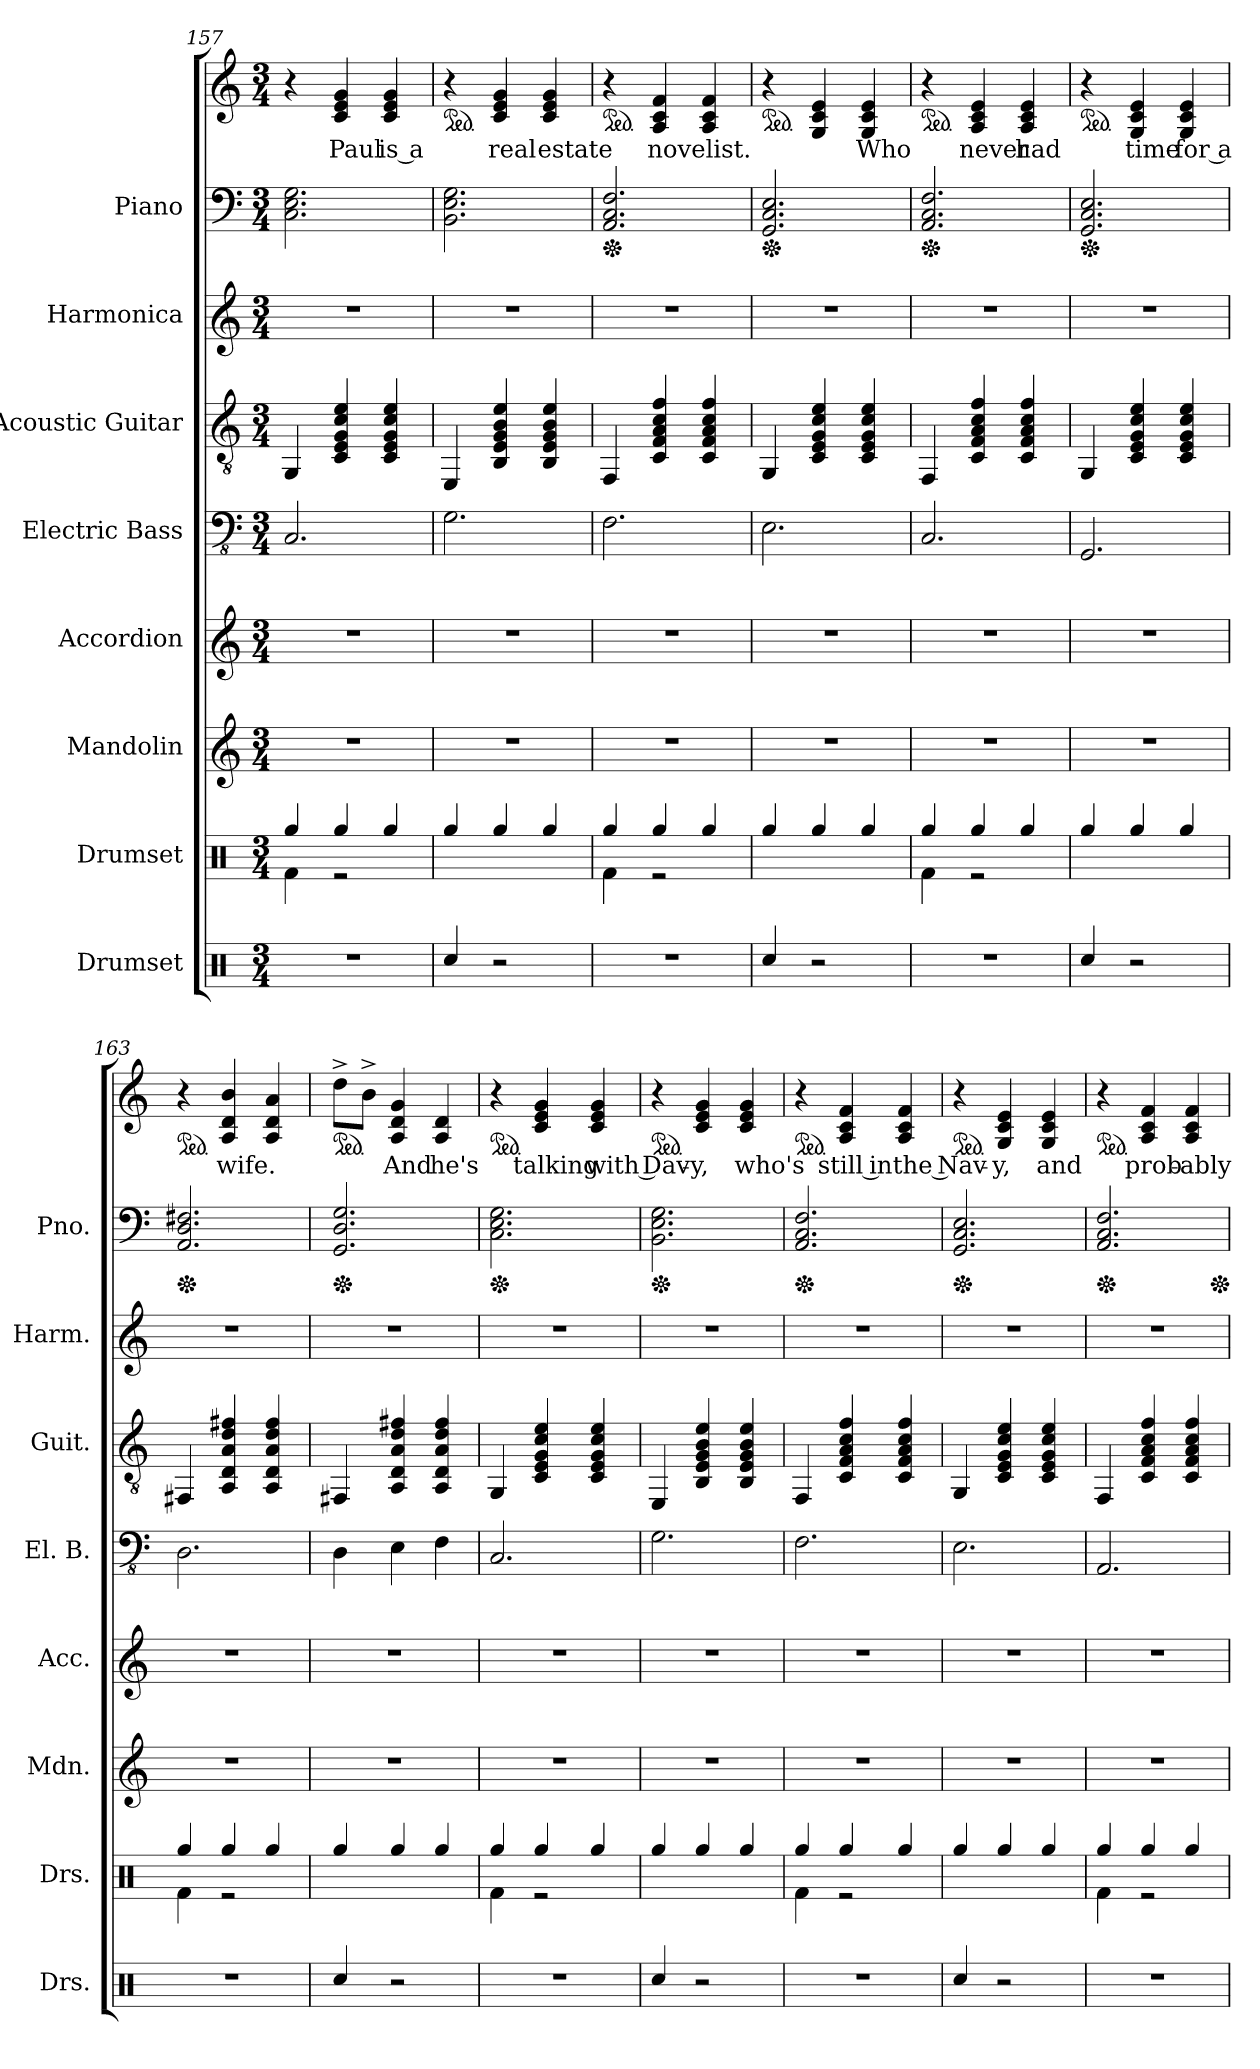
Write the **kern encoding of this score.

**kern	**kern	**kern	**kern	**kern	**kern	**kern	**kern	**kern	**text
*part8	*part7	*part6	*part5	*part4	*part3	*part2	*part1	*part1	*part1
*staff9	*staff8	*staff7	*staff6	*staff5	*staff4	*staff3	*staff2	*staff1	*staff1
*I"Drumset	*I"Drumset	*I"Mandolin	*I"Accordion	*I"Electric Bass	*I"Acoustic Guitar	*I"Harmonica	*I"Piano	*	*
*I'Drs.	*I'Drs.	*I'Mdn.	*I'Acc.	*I'El. B.	*I'Guit.	*I'Harm.	*I'Pno.	*	*
*clefX	*clefX	*clefG2	*clefG2	*clefFv4	*clefGv2	*clefG2	*clefF4	*clefG2	*
*k[]	*k[]	*k[]	*k[]	*k[]	*k[]	*k[]	*k[]	*k[]	*
*M3/4	*M3/4	*M3/4	*M3/4	*M3/4	*M3/4	*M3/4	*M3/4	*M3/4	*
=157	=157	=157	=157	=157	=157	=157	=157	=157	=157
*	*^	*	*	*	*	*	*	*	*
2.r	4Rgg/	4Rf\	2.r	2.r	2.CC/	4GG/	2.r	2.C\ 2.E\ 2.G\	4r	.
.	4Rgg/	2r	.	.	.	4C/ 4E/ 4G/ 4c/ 4e/	.	.	4c/ 4e/ 4g/	Paul
.	4Rgg/	.	.	.	.	4C/ 4E/ 4G/ 4c/ 4e/	.	.	4c/ 4e/ 4g/	is a
*	*v	*v	*	*	*	*	*	*	*	*
=158	=158	=158	=158	=158	=158	=158	=158	=158	=158
*	*	*	*	*	*	*	*	*ped	*
4Rcc/	4Rgg/	2.r	2.r	2.GG\	4EE/	2.r	2.BB\ 2.E\ 2.G\	4r	.
2r	4Rgg/	.	.	.	4BB/ 4E/ 4G/ 4B/ 4e/	.	.	4c/ 4e/ 4g/	real
.	4Rgg/	.	.	.	4BB/ 4E/ 4G/ 4B/ 4e/	.	.	4c/ 4e/ 4g/	estate
=159	=159	=159	=159	=159	=159	=159	=159	=159	=159
*	*^	*	*	*	*	*	*	*	*
*	*	*	*	*	*	*	*	*Xped	*	*
*	*	*	*	*	*	*	*	*	*ped	*
2.r	4Rgg/	4Rf\	2.r	2.r	2.FF\	4FF/	2.r	2.AA/ 2.C/ 2.F/	4r	.
.	4Rgg/	2r	.	.	.	4C/ 4F/ 4A/ 4c/ 4f/	.	.	4A/ 4c/ 4f/	novelist.
.	4Rgg/	.	.	.	.	4C/ 4F/ 4A/ 4c/ 4f/	.	.	4A/ 4c/ 4f/	.
*	*v	*v	*	*	*	*	*	*	*	*
=160	=160	=160	=160	=160	=160	=160	=160	=160	=160
*	*	*	*	*	*	*	*Xped	*	*
*	*	*	*	*	*	*	*	*ped	*
4Rcc/	4Rgg/	2.r	2.r	2.EE\	4GG/	2.r	2.GG/ 2.C/ 2.E/	4r	.
2r	4Rgg/	.	.	.	4C/ 4E/ 4G/ 4c/ 4e/	.	.	4G/ 4c/ 4e/	.
.	4Rgg/	.	.	.	4C/ 4E/ 4G/ 4c/ 4e/	.	.	4G/ 4c/ 4e/	Who
=161	=161	=161	=161	=161	=161	=161	=161	=161	=161
*	*^	*	*	*	*	*	*	*	*
*	*	*	*	*	*	*	*	*Xped	*	*
*	*	*	*	*	*	*	*	*	*ped	*
2.r	4Rgg/	4Rf\	2.r	2.r	2.CC/	4FF/	2.r	2.AA/ 2.C/ 2.F/	4r	.
.	4Rgg/	2r	.	.	.	4C/ 4F/ 4A/ 4c/ 4f/	.	.	4A/ 4c/ 4e/	never
.	4Rgg/	.	.	.	.	4C/ 4F/ 4A/ 4c/ 4f/	.	.	4A/ 4c/ 4e/	had
*	*v	*v	*	*	*	*	*	*	*	*
!!LO:PB:g=z
=162	=162	=162	=162	=162	=162	=162	=162	=162	=162
*	*	*	*	*	*	*	*Xped	*	*
*	*	*	*	*	*	*	*	*ped	*
4Rcc/	4Rgg/	2.r	2.r	2.GGG/	4GG/	2.r	2.GG/ 2.C/ 2.E/	4r	.
2r	4Rgg/	.	.	.	4C/ 4E/ 4G/ 4c/ 4e/	.	.	4G/ 4c/ 4e/	time
.	4Rgg/	.	.	.	4C/ 4E/ 4G/ 4c/ 4e/	.	.	4G/ 4c/ 4e/	for a
=163	=163	=163	=163	=163	=163	=163	=163	=163	=163
*	*^	*	*	*	*	*	*	*	*
*	*	*	*	*	*	*	*	*Xped	*	*
*	*	*	*	*	*	*	*	*	*ped	*
2.r	4Rgg/	4Rf\	2.r	2.r	2.DD\	4FF#X/	2.r	2.AA/ 2.D/ 2.F#X/	4r	.
.	4Rgg/	2r	.	.	.	4AA/ 4D/ 4A/ 4d/ 4f#X/	.	.	4A/ 4d/ 4b/	wife.
.	4Rgg/	.	.	.	.	4AA/ 4D/ 4A/ 4d/ 4f#/	.	.	4A/ 4d/ 4a/	.
*	*v	*v	*	*	*	*	*	*	*	*
=164	=164	=164	=164	=164	=164	=164	=164	=164	=164
*	*	*	*	*	*	*	*Xped	*	*
*	*	*	*	*	*	*	*	*ped	*
4Rcc/	4Rgg/	2.r	2.r	4DD\	4FF#X/	2.r	2.GG/ 2.D/ 2.G/	8dd^\L	.
.	.	.	.	.	.	.	.	8b^\J	.
2r	4Rgg/	.	.	4EE\	4AA/ 4D/ 4A/ 4d/ 4f#X/	.	.	4A/ 4d/ 4g/	And
.	4Rgg/	.	.	4FF\	4AA/ 4D/ 4A/ 4d/ 4f#/	.	.	4A/ 4d/	he's
=165	=165	=165	=165	=165	=165	=165	=165	=165	=165
*	*^	*	*	*	*	*	*	*	*
*	*	*	*	*	*	*	*	*Xped	*	*
*	*	*	*	*	*	*	*	*	*ped	*
2.r	4Rgg/	4Rf\	2.r	2.r	2.CC/	4GG/	2.r	2.C\ 2.E\ 2.G\	4r	.
.	4Rgg/	2r	.	.	.	4C/ 4E/ 4G/ 4c/ 4e/	.	.	4c/ 4e/ 4g/	talking
.	4Rgg/	.	.	.	.	4C/ 4E/ 4G/ 4c/ 4e/	.	.	4c/ 4e/ 4g/	with Dav-
*	*v	*v	*	*	*	*	*	*	*	*
=166	=166	=166	=166	=166	=166	=166	=166	=166	=166
*	*	*	*	*	*	*	*Xped	*	*
*	*	*	*	*	*	*	*	*ped	*
4Rcc/	4Rgg/	2.r	2.r	2.GG\	4EE/	2.r	2.BB\ 2.E\ 2.G\	4r	.
2r	4Rgg/	.	.	.	4BB/ 4E/ 4G/ 4B/ 4e/	.	.	4c/ 4e/ 4g/	-y,
.	4Rgg/	.	.	.	4BB/ 4E/ 4G/ 4B/ 4e/	.	.	4c/ 4e/ 4g/	who's
!!LO:PB:g=z
=167	=167	=167	=167	=167	=167	=167	=167	=167	=167
*	*^	*	*	*	*	*	*	*	*
*	*	*	*	*	*	*	*	*Xped	*	*
*	*	*	*	*	*	*	*	*	*ped	*
2.r	4Rgg/	4Rf\	2.r	2.r	2.FF\	4FF/	2.r	2.AA/ 2.C/ 2.F/	4r	.
.	4Rgg/	2r	.	.	.	4C/ 4F/ 4A/ 4c/ 4f/	.	.	4A/ 4c/ 4f/	still in
.	4Rgg/	.	.	.	.	4C/ 4F/ 4A/ 4c/ 4f/	.	.	4A/ 4c/ 4f/	the Nav-
*	*v	*v	*	*	*	*	*	*	*	*
=168	=168	=168	=168	=168	=168	=168	=168	=168	=168
*	*	*	*	*	*	*	*Xped	*	*
*	*	*	*	*	*	*	*	*ped	*
4Rcc/	4Rgg/	2.r	2.r	2.EE\	4GG/	2.r	2.GG/ 2.C/ 2.E/	4r	.
2r	4Rgg/	.	.	.	4C/ 4E/ 4G/ 4c/ 4e/	.	.	4G/ 4c/ 4e/	-y,
.	4Rgg/	.	.	.	4C/ 4E/ 4G/ 4c/ 4e/	.	.	4G/ 4c/ 4e/	and
=169	=169	=169	=169	=169	=169	=169	=169	=169	=169
*	*^	*	*	*	*	*	*	*	*
*	*	*	*	*	*	*	*	*Xped	*	*
*	*	*	*	*	*	*	*	*	*ped	*
2.r	4Rgg/	4Rf\	2.r	2.r	2.AAA/	4FF/	2.r	2.AA/ 2.C/ 2.F/	4r	.
.	4Rgg/	2r	.	.	.	4C/ 4F/ 4A/ 4c/ 4f/	.	.	4A/ 4c/ 4f/	prob-
.	4Rgg/	.	.	.	.	4C/ 4F/ 4A/ 4c/ 4f/	.	.	4A/ 4c/ 4f/	-ably
*	*v	*v	*	*	*	*	*	*	*	*
*	*	*	*	*	*	*	*Xped	*	*
=	=	=	=	=	=	=	=	=	=
*-	*-	*-	*-	*-	*-	*-	*-	*-	*-
